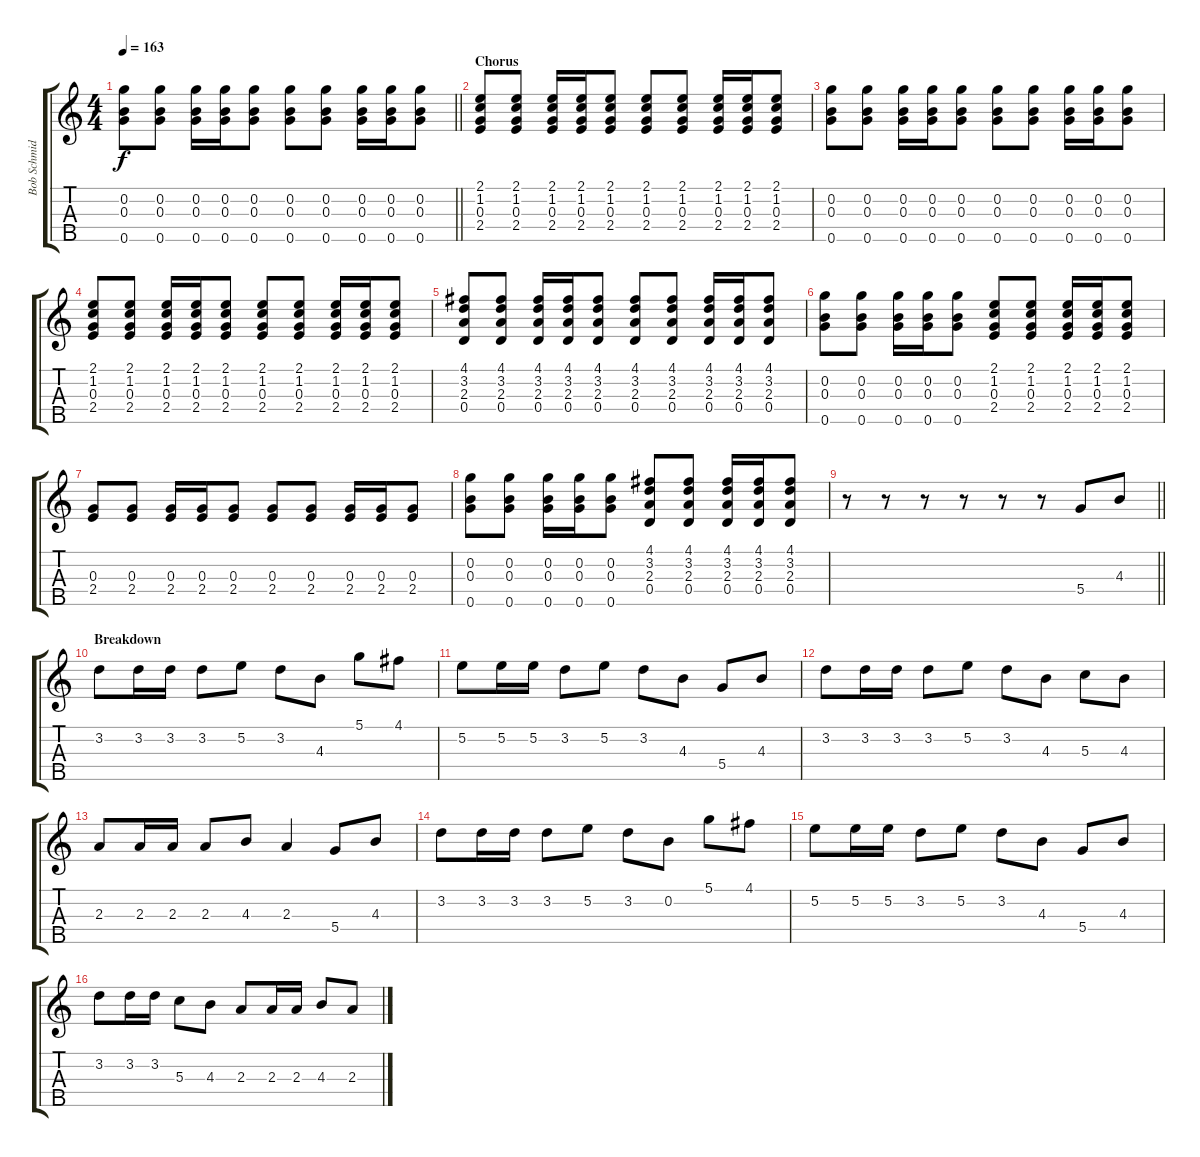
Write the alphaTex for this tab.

\track ("Bob Schmidt" "Bob Schmid") {instrument banjo}
\staff {score tabs}
\tuning (D4 B3 G3 D3 G4) {hide}
\displaytranspose 12
\ts (4 4)
\tempo 163
\clef g2
\barLineRight lightlight
\ks c
(0.2 0.3 0.5).8{dy f} (0.2 0.3 0.5).8 (0.2 0.3 0.5).16 (0.2 0.3 0.5).16 (0.2 0.3 0.5).8 (0.2 0.3 0.5).8 (0.2 0.3 0.5).8 (0.2 0.3 0.5).16 (0.2 0.3 0.5).16 (0.2 0.3 0.5).8 |
\section ("" "Chorus")
(2.1 1.2 0.3 2.4).8 (2.1 1.2 0.3 2.4).8 (2.1 1.2 0.3 2.4).16 (2.1 1.2 0.3 2.4).16 (2.1 1.2 0.3 2.4).8 (2.1 1.2 0.3 2.4).8 (2.1 1.2 0.3 2.4).8 (2.1 1.2 0.3 2.4).16 (2.1 1.2 0.3 2.4).16 (2.1 1.2 0.3 2.4).8 |
(0.2 0.3 0.5).8 (0.2 0.3 0.5).8 (0.2 0.3 0.5).16 (0.2 0.3 0.5).16 (0.2 0.3 0.5).8 (0.2 0.3 0.5).8 (0.2 0.3 0.5).8 (0.2 0.3 0.5).16 (0.2 0.3 0.5).16 (0.2 0.3 0.5).8 |
(2.1 1.2 0.3 2.4).8 (2.1 1.2 0.3 2.4).8 (2.1 1.2 0.3 2.4).16 (2.1 1.2 0.3 2.4).16 (2.1 1.2 0.3 2.4).8 (2.1 1.2 0.3 2.4).8 (2.1 1.2 0.3 2.4).8 (2.1 1.2 0.3 2.4).16 (2.1 1.2 0.3 2.4).16 (2.1 1.2 0.3 2.4).8 |
(4.1 3.2 2.3 0.4).8 (4.1 3.2 2.3 0.4).8 (4.1 3.2 2.3 0.4).16 (4.1 3.2 2.3 0.4).16 (4.1 3.2 2.3 0.4).8 (4.1 3.2 2.3 0.4).8 (4.1 3.2 2.3 0.4).8 (4.1 3.2 2.3 0.4).16 (4.1 3.2 2.3 0.4).16 (4.1 3.2 2.3 0.4).8 |
(0.2 0.3 0.5).8 (0.2 0.3 0.5).8 (0.2 0.3 0.5).16 (0.2 0.3 0.5).16 (0.2 0.3 0.5).8 (2.1 1.2 0.3 2.4).8 (2.1 1.2 0.3 2.4).8 (2.1 1.2 0.3 2.4).16 (2.1 1.2 0.3 2.4).16 (2.1 1.2 0.3 2.4).8 |
(0.3 2.4).8 (0.3 2.4).8 (0.3 2.4).16 (0.3 2.4).16 (0.3 2.4).8 (0.3 2.4).8 (0.3 2.4).8 (0.3 2.4).16 (0.3 2.4).16 (0.3 2.4).8 |
(0.2 0.3 0.5).8 (0.2 0.3 0.5).8 (0.2 0.3 0.5).16 (0.2 0.3 0.5).16 (0.2 0.3 0.5).8 (4.1 3.2 2.3 0.4).8 (4.1 3.2 2.3 0.4).8 (4.1 3.2 2.3 0.4).16 (4.1 3.2 2.3 0.4).16 (4.1 3.2 2.3 0.4).8 |
\barLineRight lightlight
r.8 r.8 r.8 r.8 r.8 r.8 5.4.8 4.3.8 |
\section ("" "Breakdown")
3.2.8 3.2.16 3.2.16 3.2.8 5.2.8 3.2.8 4.3.8 5.1.8 4.1.8 |
5.2.8 5.2.16 5.2.16 3.2.8 5.2.8 3.2.8 4.3.8 5.4.8 4.3.8 |
3.2.8 3.2.16 3.2.16 3.2.8 5.2.8 3.2.8 4.3.8 5.3.8 4.3.8 |
2.3.8 2.3.16 2.3.16 2.3.8 4.3.8 2.3.4 5.4.8 4.3.8 |
3.2.8 3.2.16 3.2.16 3.2.8 5.2.8 3.2.8 0.2.8 5.1.8 4.1.8 |
5.2.8 5.2.16 5.2.16 3.2.8 5.2.8 3.2.8 4.3.8 5.4.8 4.3.8 |
3.2.8 3.2.16 3.2.16 5.3.8 4.3.8 2.3.8 2.3.16 2.3.16 4.3.8 2.3.8
